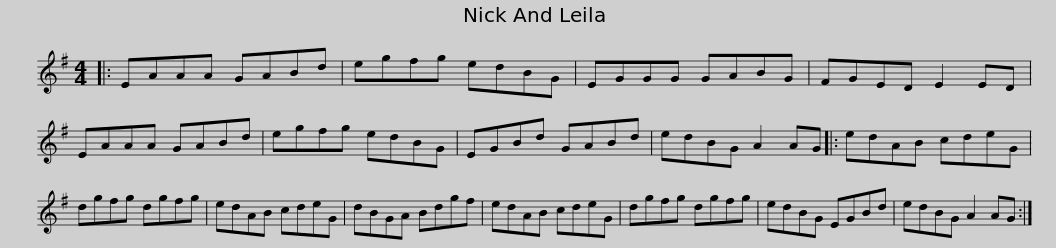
X:1
L:1/8
M:4/4
I:linebreak $
K:G
V:1 treble
V:1
|: EAAA GABd | egfg edBG | EGGG GABG | FGED E2 ED | EAAA GABd |$ %5
 egfg edBG | EGBd GABd | edBG A2 AG |: edAB cdeG | dgfg dgfg |$ %10
 edAB cdeG | dBGA Bdgf | edAB cdeG | dgfg dgfg | edBG EGBd |$ %15
 edBG A2 AG :| %16
